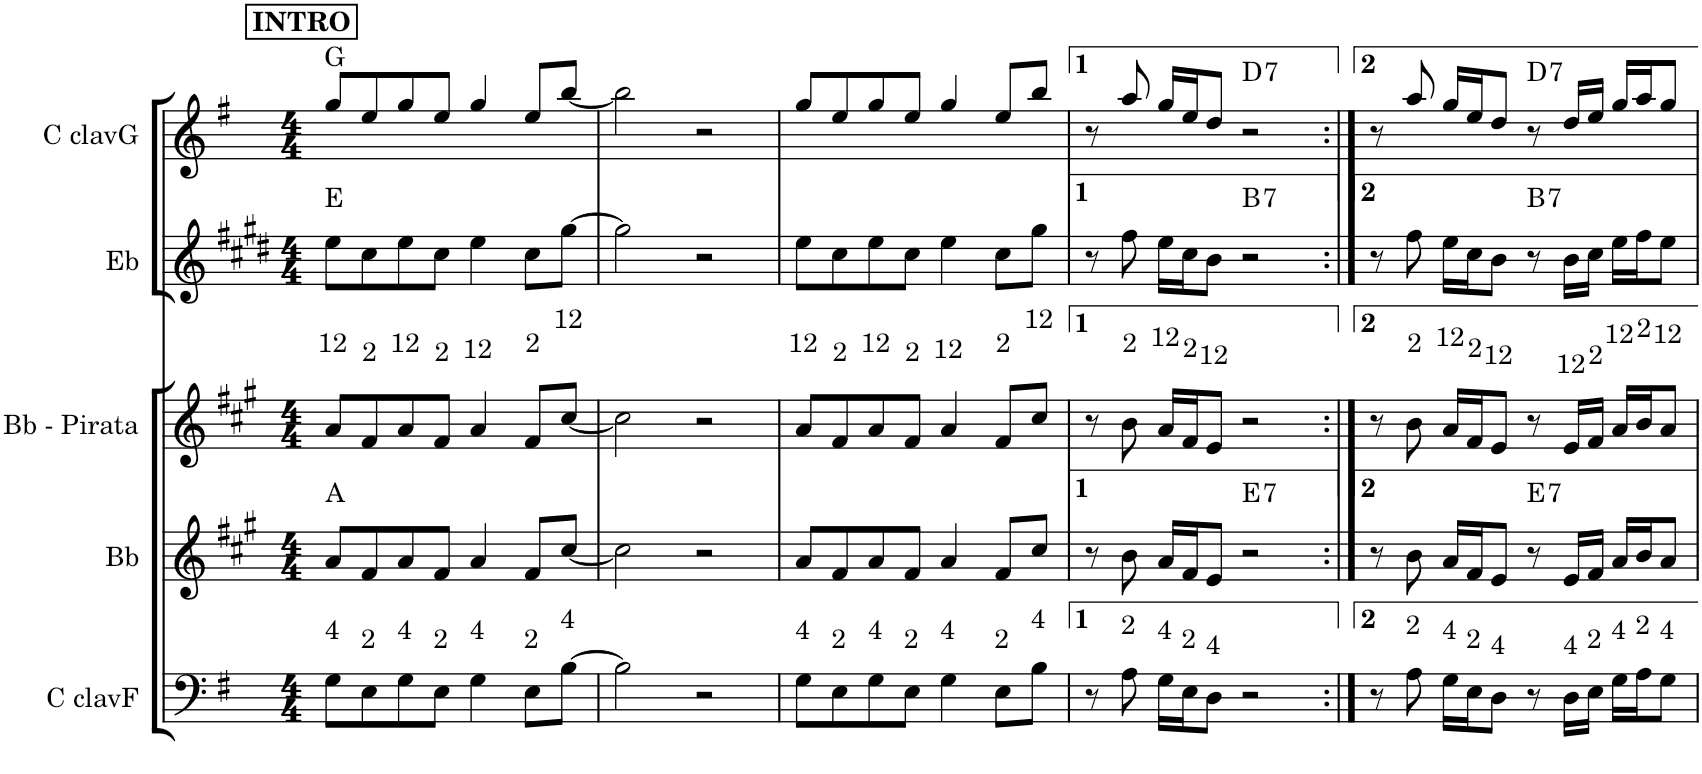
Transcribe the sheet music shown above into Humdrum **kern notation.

**kern	**kern	**harte	**kern	**kern	**harte	**kern	**harte
*part5	*part4	*part4	*part3	*part2	*part2	*part1	*part1
*staff5	*staff4	*	*staff3	*staff2	*	*staff1	*
*I"C clavF	*I"Bb	*	*I"Bb - Pirata	*I"Eb	*	*I"C clavG	*
*clefF4	*clefG2	*	*clefG2	*clefG2	*	*clefG2	*
*	*Trd1c2	*	*Trd1c2	*Trd5c9	*	*	*
*k[f#]	*k[f#c#g#]	*	*k[f#c#g#]	*k[f#c#g#d#]	*	*k[f#]	*
*G:	*A:	*	*A:	*E:	*	*G:	*
*M4/4	*M4/4	*	*M4/4	*M4/4	*	*M4/4	*
!!LO:REH:place=s1:a:B:cj:t=INTRO
=1	=1	=1	=1	=1	=1	=1	=1
!LO:TX:a:t=4	!	!	!	!	!	!	!
8G\L	8a/L	A:maj	8a/L	8ee\L	E:maj	8gg/L	G:maj
!LO:TX:a:t=2	!	!	!	!	!	!	!
8E\	8f#/	.	8f#/	8cc#\	.	8ee/	.
!LO:TX:a:t=4	!	!	!	!	!	!	!
8G\	8a/	.	8a/	8ee\	.	8gg/	.
!LO:TX:a:t=2	!	!	!	!	!	!	!
8E\J	8f#/J	.	8f#/J	8cc#\J	.	8ee/J	.
!LO:TX:a:t=4	!	!	!	!	!	!	!
4G\	4a/	.	4a/	4ee\	.	4gg/	.
!LO:TX:a:t=2	!	!	!	!	!	!	!
8E\L	8f#/L	.	8f#/L	8cc#\L	.	8ee/L	.
!LO:TX:a:t=4	!	!	!	!	!	!	!
[>8B\J	[<8cc#/J	.	[<8cc#/J	[>8gg#\J	.	[<8bb/J	.
=2	=2	=2	=2	=2	=2	=2	=2
2B\]	2cc#\]	.	2cc#\]	2gg#\]	.	2bb\]	.
2r	2r	.	2r	2r	.	2r	.
=3	=3	=3	=3	=3	=3	=3	=3
!LO:TX:a:t=4	!	!	!	!	!	!	!
8G\L	8a/L	.	8a/L	8ee\L	.	8gg/L	.
!LO:TX:a:t=2	!	!	!	!	!	!	!
8E\	8f#/	.	8f#/	8cc#\	.	8ee/	.
!LO:TX:a:t=4	!	!	!	!	!	!	!
8G\	8a/	.	8a/	8ee\	.	8gg/	.
!LO:TX:a:t=2	!	!	!	!	!	!	!
8E\J	8f#/J	.	8f#/J	8cc#\J	.	8ee/J	.
!LO:TX:a:t=4	!	!	!	!	!	!	!
4G\	4a/	.	4a/	4ee\	.	4gg/	.
!LO:TX:a:t=2	!	!	!	!	!	!	!
8E\L	8f#/L	.	8f#/L	8cc#\L	.	8ee/L	.
!LO:TX:a:t=4	!	!	!	!	!	!	!
8B\J	8cc#/J	.	8cc#/J	8gg#\J	.	8bb/J	.
=4	=4	=4	=4	=4	=4	=4	=4
8r	8r	.	8r	8r	.	8r	.
!LO:TX:a:t=2	!	!	!	!	!	!	!
8A\	8b\	.	8b\	8ff#\	.	8aa/	.
!LO:TX:a:t=4	!	!	!	!	!	!	!
16G\LL	16a/LL	.	16a/LL	16ee\LL	.	16gg/LL	.
!LO:TX:a:t=2	!	!	!	!	!	!	!
16E\J	16f#/J	.	16f#/J	16cc#\J	.	16ee/J	.
!LO:TX:a:t=4	!	!	!	!	!	!	!
8D\J	8e/J	.	8e/J	8b\J	.	8dd/J	.
!	!	!LO:H:kt=7	!	!	!LO:H:kt=7	!	!LO:H:kt=7
2r	2r	E:7	2r	2r	B:7	2r	D:7
=5:|!	=5:|!	=5:|!	=5:|!	=5:|!	=5:|!	=5:|!	=5:|!
8r	8r	.	8r	8r	.	8r	.
!LO:TX:a:t=2	!	!	!	!	!	!	!
8A\	8b\	.	8b\	8ff#\	.	8aa/	.
!LO:TX:a:t=4	!	!	!	!	!	!	!
16G\LL	16a/LL	.	16a/LL	16ee\LL	.	16gg/LL	.
!LO:TX:a:t=2	!	!	!	!	!	!	!
16E\J	16f#/J	.	16f#/J	16cc#\J	.	16ee/J	.
!LO:TX:a:t=4	!	!	!	!	!	!	!
8D\J	8e/J	.	8e/J	8b\J	.	8dd/J	.
!	!	!LO:H:kt=7	!	!	!LO:H:kt=7	!	!LO:H:kt=7
8r	8r	E:7	8r	8r	B:7	8r	D:7
!LO:TX:a:t=4	!	!	!	!	!	!	!
16D\LL	16e/LL	.	16e/LL	16b\LL	.	16dd/LL	.
!LO:TX:a:t=2	!	!	!	!	!	!	!
16E\JJ	16f#/JJ	.	16f#/JJ	16cc#\JJ	.	16ee/JJ	.
!LO:TX:a:t=4	!	!	!	!	!	!	!
16G\LL	16a/LL	.	16a/LL	16ee\LL	.	16gg/LL	.
!LO:TX:a:t=2	!	!	!	!	!	!	!
16A\J	16b/J	.	16b/J	16ff#\J	.	16aa/J	.
!LO:TX:a:t=4	!	!	!	!	!	!	!
8G\J	8a/J	.	8a/J	8ee\J	.	8gg/J	.
=	=	=	=	=	=	=	=
*-	*-	*-	*-	*-	*-	*-	*-
